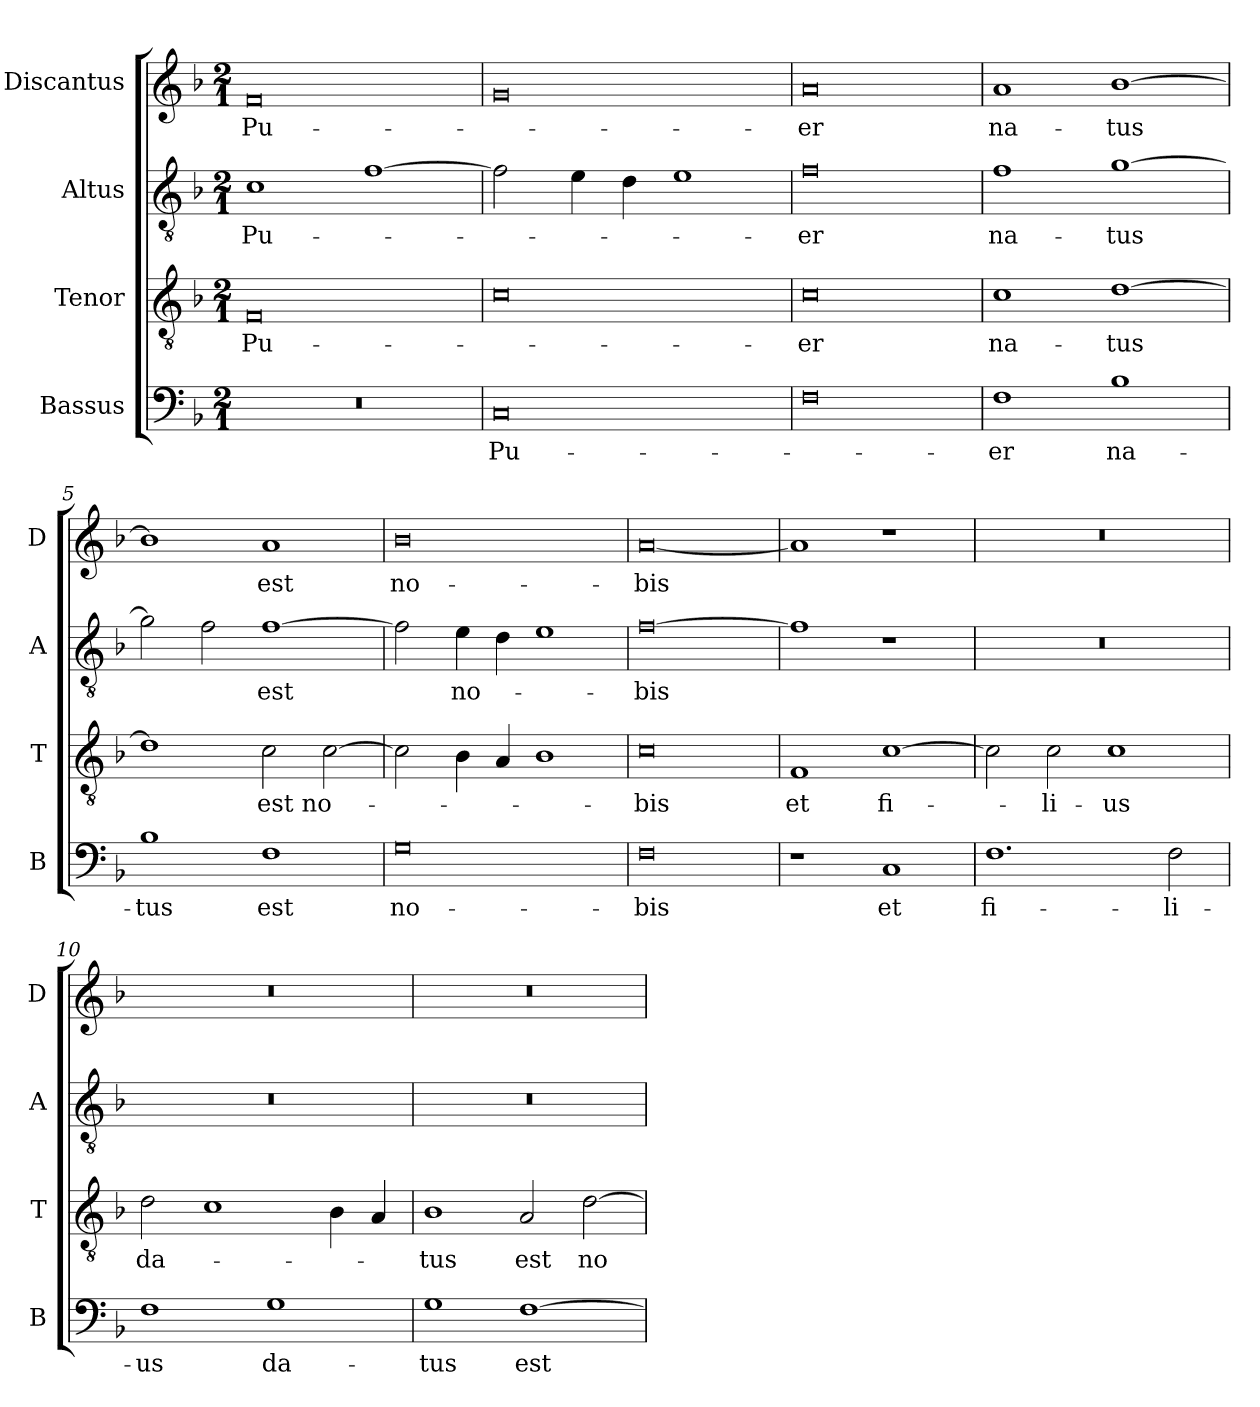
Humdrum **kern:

**kern	**text	**kern	**text	**kern	**text	**kern	**text
*part4	*part4	*part3	*part3	*part2	*part2	*part1	*part1
*staff4	*staff4	*staff3	*staff3	*staff2	*staff2	*staff1	*staff1
*I"Bassus	*	*I"Tenor	*	*I"Altus	*	*I"Discantus	*
*I'B	*	*I'T	*	*I'A	*	*I'D	*
*clefF4	*	*clefGv2	*	*clefGv2	*	*clefG2	*
*k[b-]	*	*k[b-]	*	*k[b-]	*	*k[b-]	*
*M2/1	*	*M2/1	*	*M2/1	*	*M2/1	*
=1	=1	=1	=1	=1	=1	=1	=1
0r	.	0F	Pu-	1c	Pu-	0f	Pu-
.	.	.	.	[1f	.	.	.
=2	=2	=2	=2	=2	=2	=2	=2
0C	Pu-	0c	.	2f\]	.	0g	.
.	.	.	.	4e\	.	.	.
.	.	.	.	4d\	.	.	.
.	.	.	.	1e	.	.	.
=3	=3	=3	=3	=3	=3	=3	=3
0F	.	0c	-er	0f	-er	0a	-er
=4	=4	=4	=4	=4	=4	=4	=4
1F	-er	1c	na-	1f	na-	1a	na-
1B-	na-	[1d	-tus	[1g	-tus	[1b-	-tus
=5	=5	=5	=5	=5	=5	=5	=5
1B-	-tus	1d]	.	2g\]	.	1b-]	.
.	.	.	.	2f\	.	.	.
1F	est	2c\	est	[1f	est	1a	est
.	.	[2c\	no-	.	.	.	.
=6	=6	=6	=6	=6	=6	=6	=6
0G	no-	2c\]	.	2f\]	.	0b-	no-
.	.	4B-\	.	4e\	no-	.	.
.	.	4A/	.	4d\	.	.	.
.	.	1B-	.	1e	.	.	.
=7	=7	=7	=7	=7	=7	=7	=7
0F	-bis	0c	-bis	[0f	-bis	[0a	-bis
=8	=8	=8	=8	=8	=8	=8	=8
1r	.	1F	et	1f]	.	1a]	.
1C	et	[1c	fi-	1r	.	1r	.
=9	=9	=9	=9	=9	=9	=9	=9
1.F	fi-	2c\]	.	0r	.	0r	.
.	.	2c\	-li-	.	.	.	.
.	.	1c	-us	.	.	.	.
2F\	-li-	.	.	.	.	.	.
=10	=10	=10	=10	=10	=10	=10	=10
1F	-us	2d\	da-	0r	.	0r	.
.	.	1c	.	.	.	.	.
1G	da-	.	.	.	.	.	.
.	.	4B-\	.	.	.	.	.
.	.	4A/	.	.	.	.	.
=11	=11	=11	=11	=11	=11	=11	=11
1G	-tus	1B-	-tus	0r	.	0r	.
[1F	est	2A/	est	.	.	.	.
.	.	[2d\	no-	.	.	.	.
=	=	=	=	=	=	=	=
*-	*-	*-	*-	*-	*-	*-	*-
